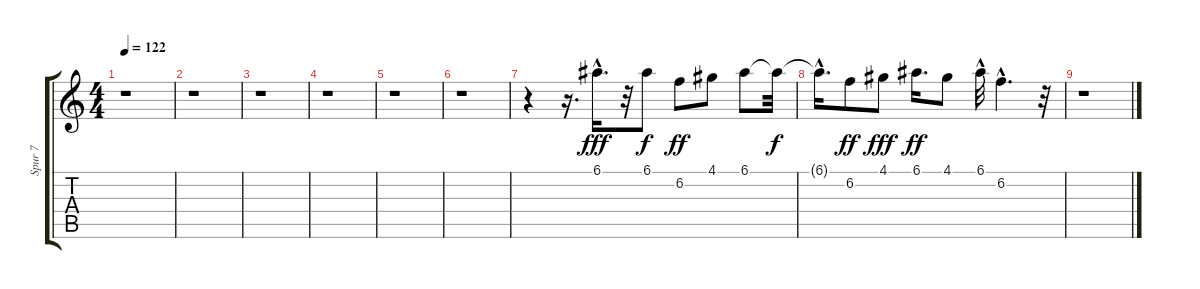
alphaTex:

\track ("Spur 7" "Spur 7") {instrument overdrivenguitar}
\staff {score tabs}
\tuning (E4 B3 G3 D3 A2 E2) {hide}
\ts (4 4)
\tempo 122
\clef g2
\ks c
r.1{dy f} |
r.1 |
r.1 |
r.1 |
r.1 |
r.1 |
r.4 r.16{d} 6.1{hac}.16{d dy fff} r.32 6.1.8{dy f} 6.2.8{dy ff} 4.1.8 6.1.8 6.1{t}.32{dy f} |
6.1{hac t}.16{d} 6.2.8{dy ff} 4.1.8{dy fff} 6.1.16{d dy ff} 4.1.8 6.1{hac}.32 6.2{hac}.4{d} r.32 |
r.1
